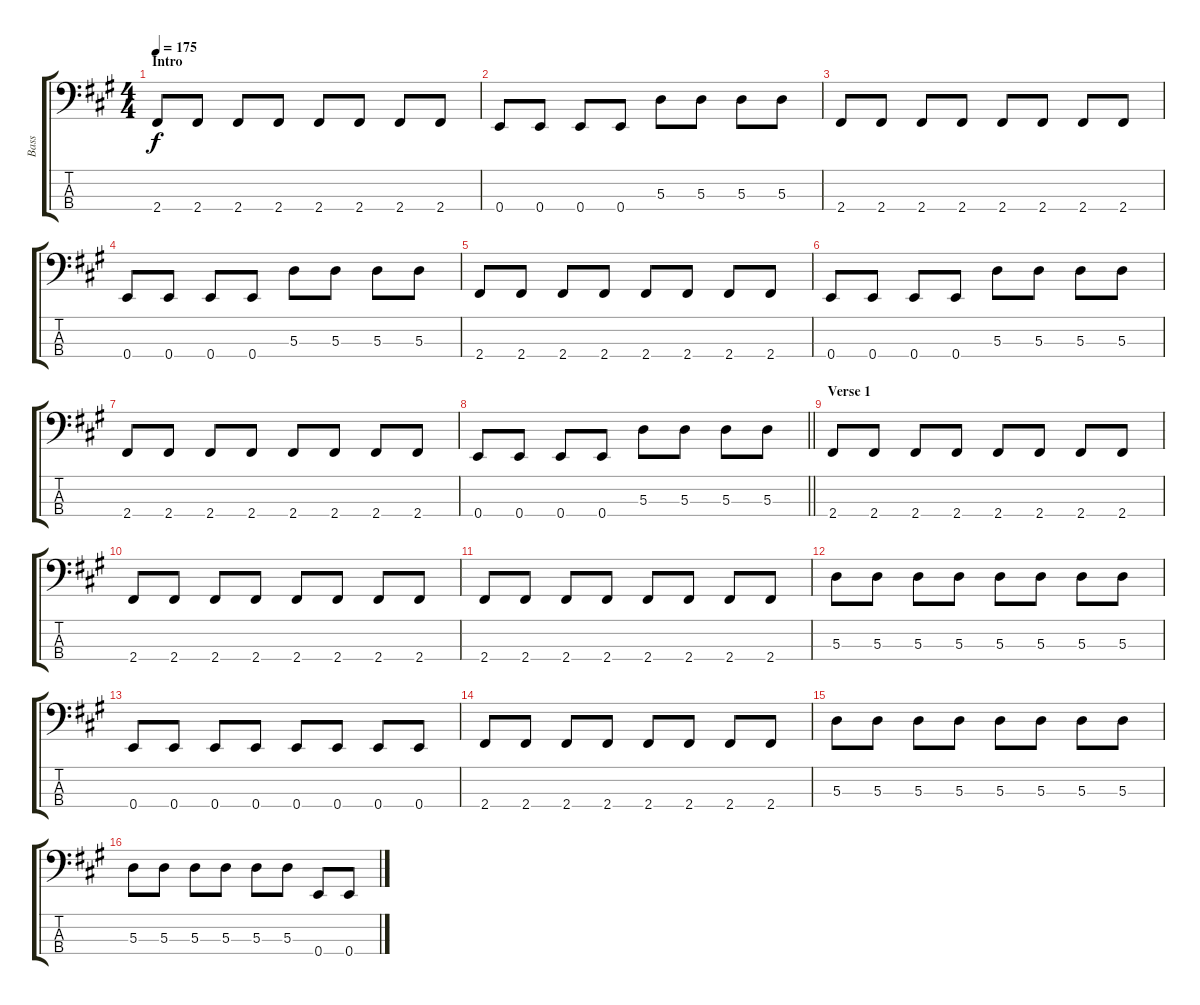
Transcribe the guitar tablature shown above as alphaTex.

\track ("Bass" "Bass") {instrument electricbasspick}
\staff {score tabs}
\tuning (G2 D2 A1 E1) {hide}
\ts (4 4)
\section ("" "Intro")
\tempo 175
\clef f4
\ks f#minor
2.4.8{dy f instrument electricbasspick} 2.4.8 2.4.8 2.4.8 2.4.8 2.4.8 2.4.8 2.4.8 |
0.4.8 0.4.8 0.4.8 0.4.8 5.3.8 5.3.8 5.3.8 5.3.8 |
2.4.8 2.4.8 2.4.8 2.4.8 2.4.8 2.4.8 2.4.8 2.4.8 |
0.4.8 0.4.8 0.4.8 0.4.8 5.3.8 5.3.8 5.3.8 5.3.8 |
2.4.8 2.4.8 2.4.8 2.4.8 2.4.8 2.4.8 2.4.8 2.4.8 |
0.4.8 0.4.8 0.4.8 0.4.8 5.3.8 5.3.8 5.3.8 5.3.8 |
2.4.8 2.4.8 2.4.8 2.4.8 2.4.8 2.4.8 2.4.8 2.4.8 |
\barLineRight lightlight
0.4.8 0.4.8 0.4.8 0.4.8 5.3.8 5.3.8 5.3.8 5.3.8 |
\section ("" "Verse 1")
2.4.8 2.4.8 2.4.8 2.4.8 2.4.8 2.4.8 2.4.8 2.4.8 |
2.4.8 2.4.8 2.4.8 2.4.8 2.4.8 2.4.8 2.4.8 2.4.8 |
2.4.8 2.4.8 2.4.8 2.4.8 2.4.8 2.4.8 2.4.8 2.4.8 |
5.3.8 5.3.8 5.3.8 5.3.8 5.3.8 5.3.8 5.3.8 5.3.8 |
0.4.8 0.4.8 0.4.8 0.4.8 0.4.8 0.4.8 0.4.8 0.4.8 |
2.4.8 2.4.8 2.4.8 2.4.8 2.4.8 2.4.8 2.4.8 2.4.8 |
5.3.8 5.3.8 5.3.8 5.3.8 5.3.8 5.3.8 5.3.8 5.3.8 |
5.3.8 5.3.8 5.3.8 5.3.8 5.3.8 5.3.8 0.4.8 0.4.8
